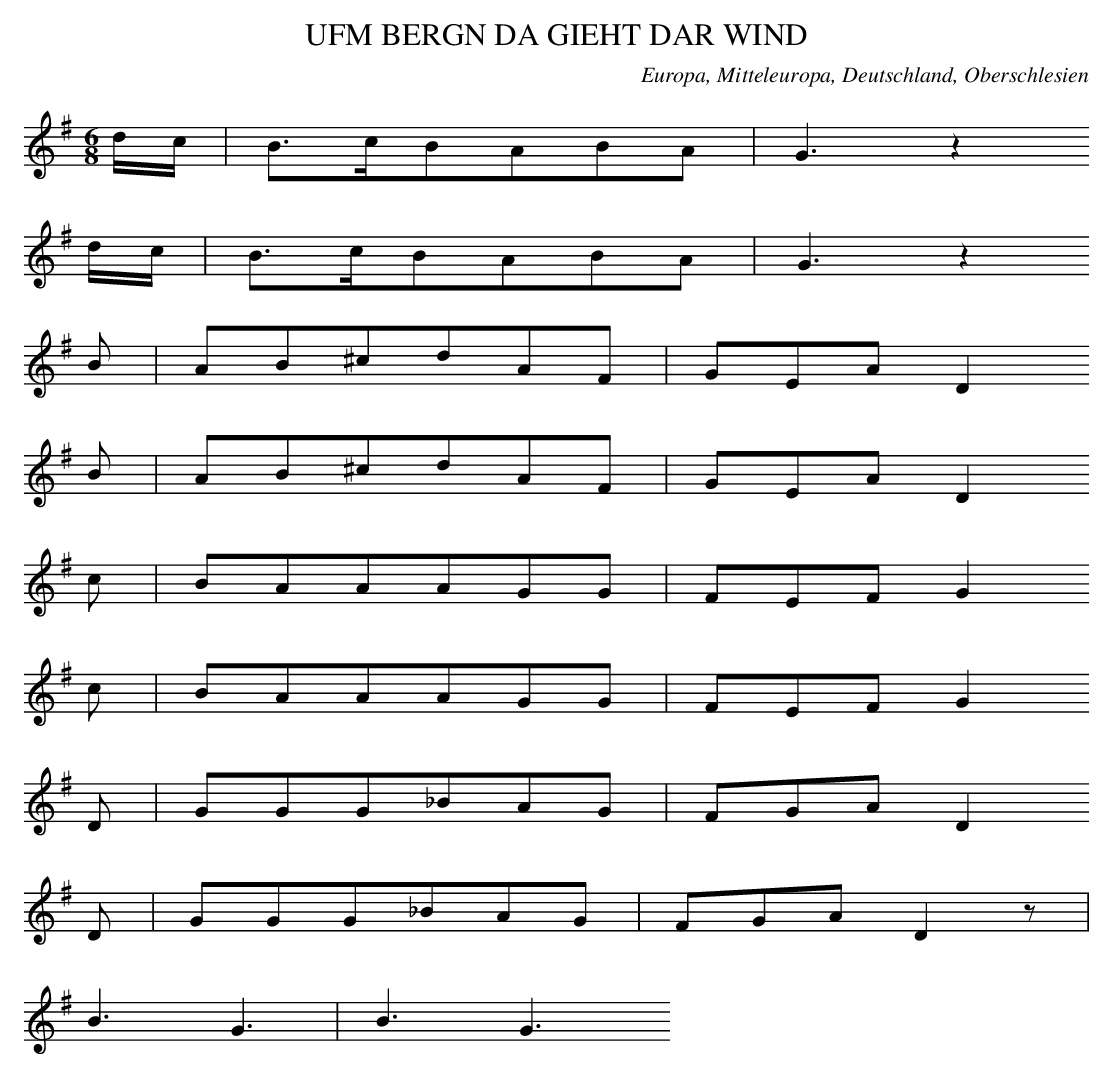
X:1
T: UFM BERGN DA GIEHT DAR WIND
O: Europa, Mitteleuropa, Deutschland, Oberschlesien
M: 6/8
L: 1/16
K: G
dc | B3cB2A2B2A2 | G6z4
dc | B3cB2A2B2A2 | G6z4
B2 | A2B2^c2d2A2F2 | G2E2A2D4
B2 | A2B2^c2d2A2F2 | G2E2A2D4
c2 | B2A2A2A2G2G2 | F2E2F2G4
c2 | B2A2A2A2G2G2 | F2E2F2G4
D2 | G2G2G2_B2A2G2 | F2G2A2D4
D2 | G2G2G2_B2A2G2 | F2G2A2D4z2 |
B6G6 | B6G6
